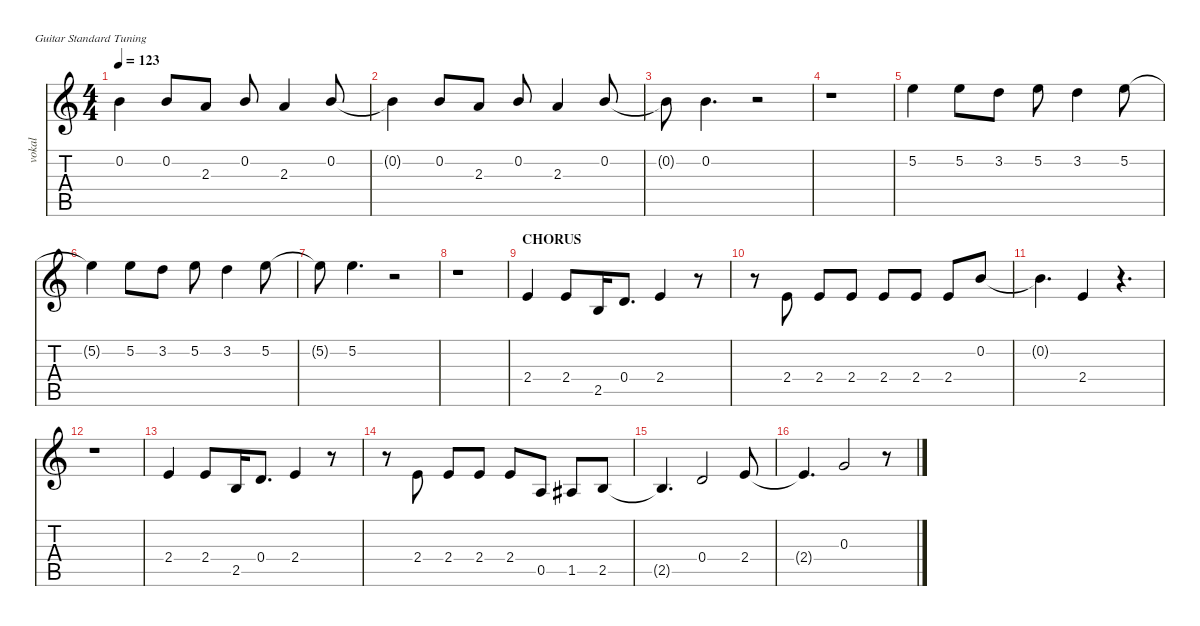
\defaultSystemsLayout 4
\hideDynamics
\bracketExtendMode nobrackets
\track ("Vocal" "vokal") {instrument acousticguitarsteel}
\staff {score tabs}
\tuning (E4 B3 G3 D3 A2 E2)
\ts (4 4)
\tempo 123
\clef g2
\ks c
0.2.4{dy mf beam Down} 0.2.8{beam Up} 2.3.8{beam Up} 0.2.8{beam Up} 2.3.4{beam Up} 0.2.8{beam Up} |
0.2{t}.4{beam Down} 0.2.8{beam Up} 2.3.8{beam Up} 0.2.8{beam Up} 2.3.4{beam Up} 0.2.8{beam Up} |
0.2{t}.8{beam Down} 0.2.4{d beam Down} r.2{beam Down} |
r.1{beam Down} |
5.2.4{beam Down} 5.2.8{beam Down} 3.2.8{beam Down} 5.2.8{beam Down} 3.2.4{beam Down} 5.2.8{beam Down} |
5.2{t}.4{beam Down} 5.2.8{beam Down} 3.2.8{beam Down} 5.2.8{beam Down} 3.2.4{beam Down} 5.2.8{beam Down} |
5.2{t}.8{beam Down} 5.2.4{d beam Down} r.2{beam Down} |
r.1{beam Down} |
\section ("" "CHORUS")
2.4.4{beam Up} 2.4.8{beam Up} 2.5.16{beam Up} 0.4.8{d beam Up} 2.4.4{beam Up} r.8{beam Down} |
r.8{beam Down} 2.4.8{beam Up} 2.4.8{beam Up} 2.4.8{beam Up} 2.4.8{beam Up} 2.4.8{beam Up} 2.4.8{beam Up} 0.2.8{beam Up} |
0.2{t}.4{d beam Down} 2.4.4{beam Up} r.4{d beam Down} |
r.1{beam Down} |
2.4.4{beam Up} 2.4.8{beam Up} 2.5.16{beam Up} 0.4.8{d beam Up} 2.4.4{beam Up} r.8{beam Down} |
r.8{beam Down} 2.4.8{beam Up} 2.4.8{beam Up} 2.4.8{beam Up} 2.4.8{beam Up} 0.5.8{beam Up} 1.5{acc #}.8{beam Up} 2.5.8{beam Up} |
2.5{t}.4{d beam Up} 0.4.2{beam Up} 2.4.8{beam Up} |
2.4{t}.4{d beam Up} 0.3.2{beam Up} r.8{beam Down}
